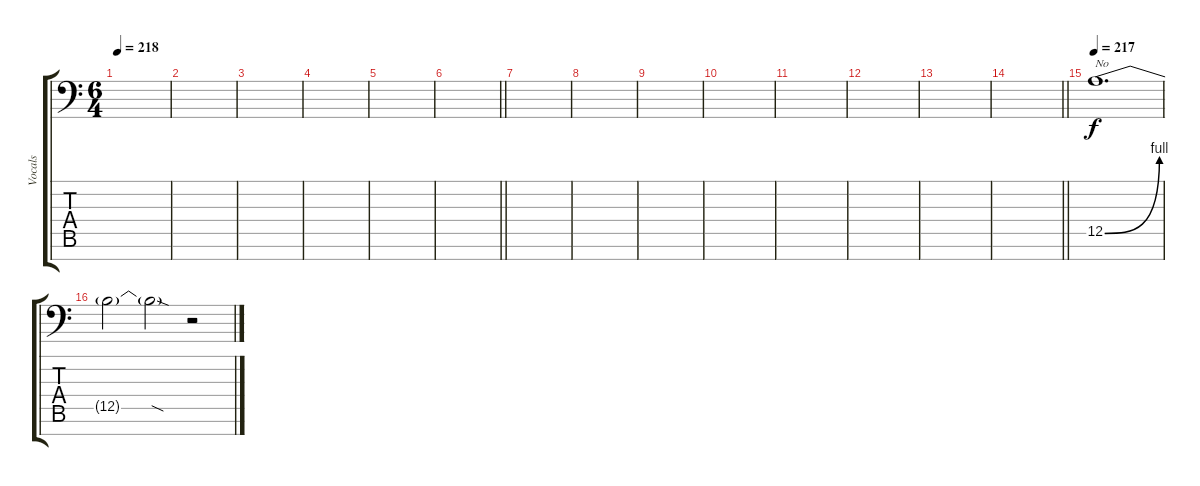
\track ("Vocals" "Vocals") {instrument bassoon}
\staff {score tabs}
\tuning (D4 A3 E3 D3 A2 E2 A1) {hide}
\ts (6 4)
\tempo 218
\clef f4
\ks c
|
|
|
|
|
\barLineRight lightlight
|
\section ("" "")
|
|
|
|
|
|
|
\barLineRight lightlight
|
\section ("" "")
\tempo 217
12.5{be (bend 0 0 60 4)}.1{d txt "No"} |
12.5{t}.2 12.5{sod t}.2 r.2
